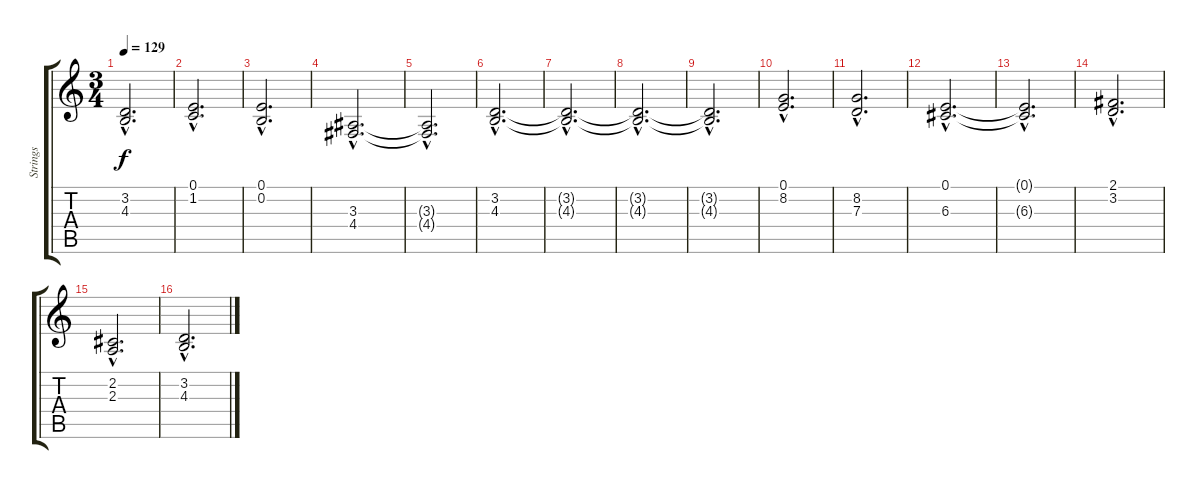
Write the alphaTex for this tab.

\track ("Strings" "Strings") {instrument stringensemble1}
\staff {score tabs}
\tuning (E4 B3 G3 D3 A2 E2) {hide}
\ts (3 4)
\tempo 129
\clef g2
\ks c
(3.2{hac t} 4.3{hac t}).2{d dy f} |
(0.1{hac} 1.2{hac}).2{d} |
(0.1{hac} 0.2{hac}).2{d} |
(3.3{hac} 4.4{hac}).2{d} |
(3.3{hac t} 4.4{hac t}).2{d} |
(3.2{hac} 4.3{hac}).2{d} |
(3.2{hac t} 4.3{hac t}).2{d} |
(3.2{hac t} 4.3{hac t}).2{d} |
(3.2{hac t} 4.3{hac t}).2{d} |
(0.1{hac} 8.2{hac}).2{d} |
(8.2{hac} 7.3{hac}).2{d} |
(0.1{hac} 6.3{hac}).2{d} |
(0.1{hac t} 6.3{hac t}).2{d} |
(2.1{hac} 3.2{hac}).2{d} |
(2.2{hac} 2.3{hac}).2{d} |
(3.2{hac} 4.3{hac}).2{d}
